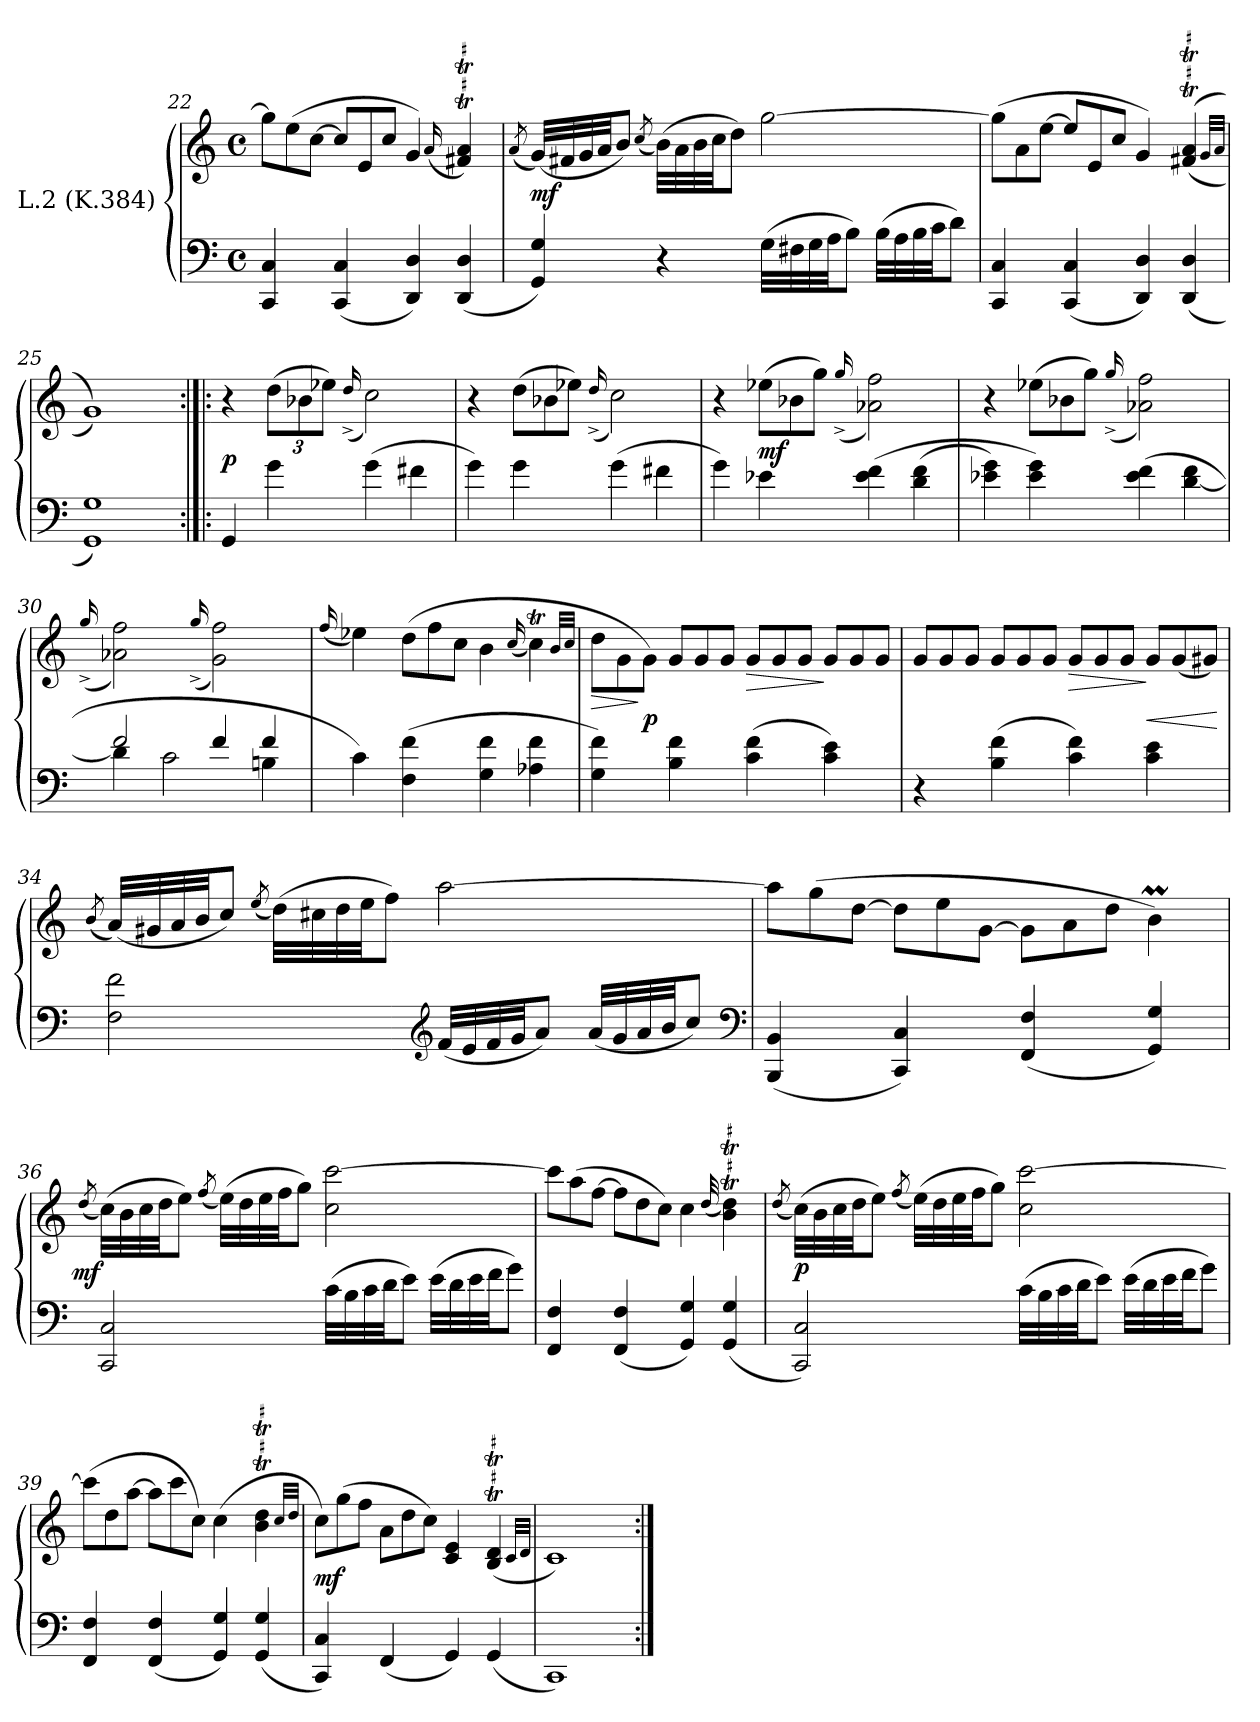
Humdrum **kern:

**kern	**kern	**dynam
*part1	*part1	*part1
*staff2	*staff1	*staff1/2
*I"L.2 (K.384)	*	*
*clefF4	*clefG2	*
*k[]	*k[]	*
*C:	*C:	*
*M4/4	*M4/4	*
*met(c)	*met(c)	*
*	*Xtuplet	*
=22	=22	=22
4CC 4C	12ggL]	.
.	(<12ee	.
.	[12ccJ	.
(4CC 4C	12ccL]	.
.	12e	.
.	12ccJ	.
4DD 4D)	4g)	.
.	(>16qqa	.
(4DD 4D	4f#XT 4aT)	.
!!LO:LB:g=z
=23	=23	=23
.	(8qa	.
4GG 4G)	(32gLLL)	mf
.	32f#X	.
.	32g	.
.	32aJJ	.
.	8bJ)	.
.	(8qcc	.
4r	(32bLLL)	.
.	32a	.
.	32b	.
.	32ccJJ	.
.	8ddJ)	.
(32GLLL	[2gg	.
32F#X	.	.
32G	.	.
32AJJ	.	.
8BJ)	.	.
(32BLLL	.	.
32A	.	.
32B	.	.
32cJJ	.	.
8dJ)	.	.
=24	=24	=24
4CC 4C	(12ggL]	.
.	12a	.
.	[12eeJ	.
(4CC 4C	12eeL]	.
.	12e	.
.	12ccJ	.
4DD 4D)	4g)	.
(4DD 4D	(<(>4f#XT 4aT	.
.	32qqgLLL	.
.	32qqaJJJ	.
=25	=25	=25
1GG 1G)	1g))	.
=26:|!|:	=26:|!|:	=26:|!|:
4GG	4r	p
*	*tuplet	*
4g	(12ddL	.
.	12b-X	.
.	12ee-XJ)	.
.	(16qqdd^	.
(4g	2cc)	.
4f#X	.	.
!!LO:LB:g=z
=27	=27	=27
4g)	4r	.
*	*Xtuplet	*
4g	(12ddL	.
.	12b-X	.
.	12ee-XJ)	.
.	(16qqdd^	.
(4g	2cc)	.
4f#X	.	.
=28	=28	=28
4g)	4r	.
4e-X	(12ee-XL	mf
.	12b-X	.
.	12ggJ)	.
.	(<16qqgg^	.
(<4e- 4f	2a-X 2ff)	.
(4d 4f	.	.
=29	=29	=29
4e-X 4g)	4r	.
4e- 4g)	(12ee-XL	.
.	12b-X	.
.	12ggJ)	.
.	(16qqgg^	.
(<4e- 4f	2a-X 2ff)	.
[4d 4f	.	.
=30	=30	=30
.	(<16qqgg^	.
*^	*	*
2f	4d]	2a-X 2ff)	.
.	2c	.	.
.	.	(<16qqgg^	.
4f	.	2g 2ff)	.
4f	4Bn	.	.
*v	*v	*	*
=31	=31	=31
.	(16qqff	.
4c)	4ee-X)	.
(<4F 4f	(12ddL	.
.	12ff	.
.	12ccJ	.
4G 4f	4b	.
.	(16qqcc	.
4A-X 4f	4ccT)	.
.	32qbLLL	.
.	32qccJJJ	.
!!LO:LB:g=z
=32	=32	=32
4G 4f)	12ddL	>
.	12g	.
.	12gJ)	] p
4B 4f	12gL	.
.	12g	.
.	12gJ	.
!	!	!LO:HP:b
(4c 4f	12gL	>
.	12g	.
.	12gJ	.
4c 4e)	12gL	]
.	12g	.
.	12gJ	.
=33	=33	=33
4r	12gL	.
.	12g	.
.	12gJ	.
(4B 4f	12gL	.
.	12g	.
.	12gJ	.
!	!	!LO:HP:b
4c 4f)	12gL	>
.	12g	.
.	12gJ	.
4c 4e	12gL	] <
.	(12g	.
.	12g#XJ)	.
.	.	[
=34	=34	=34
.	(8qb	.
2F 2f	(32aLLL)	.
.	32g#X	.
.	32a	.
.	32bJJ	.
.	8ccJ)	.
.	(8qee	.
.	(32ddLLL)	.
.	32cc#X	.
.	32dd	.
.	32eeJJ	.
.	8ffJ)	.
*clefG2	*	*
(32fLLL	[2aa	.
32e	.	.
32f	.	.
32gJJ	.	.
8aJ)	.	.
(32aLLL	.	.
32g	.	.
32a	.	.
32bJJ	.	.
8ccJ)	.	.
*clefF4	*	*
!!LO:LB:g=z
=35	=35	=35
(4BBB 4BB	12aaL]	.
.	(12gg	.
.	[12ddJ	.
4CC 4C)	12ddL]	.
.	12ee	.
.	[12gJ	.
(4FF 4F	12g\L]	.
.	12a\	.
.	12dd\J	.
4GG 4G)	4bm)	.
=36	=36	=36
.	(8qdd	.
!	!	!LO:DY:rj
2CC 2C	(32ccLLL)	mf
.	32b	.
.	32cc	.
.	32ddJJ	.
.	8eeJ)	.
.	(8qff	.
.	(32eeLLL)	.
.	32dd	.
.	32ee	.
.	32ffJJ	.
.	8ggJ)	.
(32cLLL	2cc [2ccc	.
32B	.	.
32c	.	.
32dJJ	.	.
8eJ)	.	.
(32eLLL	.	.
32d	.	.
32e	.	.
32fJJ	.	.
8gJ)	.	.
=37	=37	=37
4FF 4F	12cccL]	.
.	(12aa	.
.	[12ffJ	.
(4FF 4F	12ffL]	.
.	12dd	.
.	12ccJ)	.
4GG 4G)	4cc	.
.	(<32qqdd	.
(4GG 4G	4bT 4ddT)	.
!!LO:LB:g=z
=38	=38	=38
.	(8qdd	.
2CC 2C)	(32ccLLL)	p
.	32b	.
.	32cc	.
.	32ddJJ	.
.	8eeJ)	.
.	(8qff	.
.	(32eeLLL)	.
.	32dd	.
.	32ee	.
.	32ffJJ	.
.	8ggJ)	.
(32cLLL	2cc [2ccc	.
32B	.	.
32c	.	.
32dJJ	.	.
8eJ)	.	.
(32eLLL	.	.
32d	.	.
32e	.	.
32fJJ	.	.
8gJ)	.	.
=39	=39	=39
4FF 4F	(12cccL]	.
.	12dd	.
.	[12aaJ	.
(4FF 4F	12aaL]	.
.	12ccc	.
.	12ccJ)	.
4GG 4G)	(4cc	.
(4GG 4G	4bT 4ddT	.
.	32qccLLL	.
.	32qddJJJ	.
=40	=40	=40
4CC 4C)	12ccL)	mf
.	(12gg	.
.	12ffJ	.
(4FF	12aL	.
.	12dd	.
.	12ccJ)	.
4GG)	4c 4e	.
(4GG	(>4BT 4dT	.
.	32qcLLL	.
.	32qdJJJ	.
=41	=41	=41
1CC)	1c)	.
=:|!	=:|!	=:|!
*-	*-	*-
